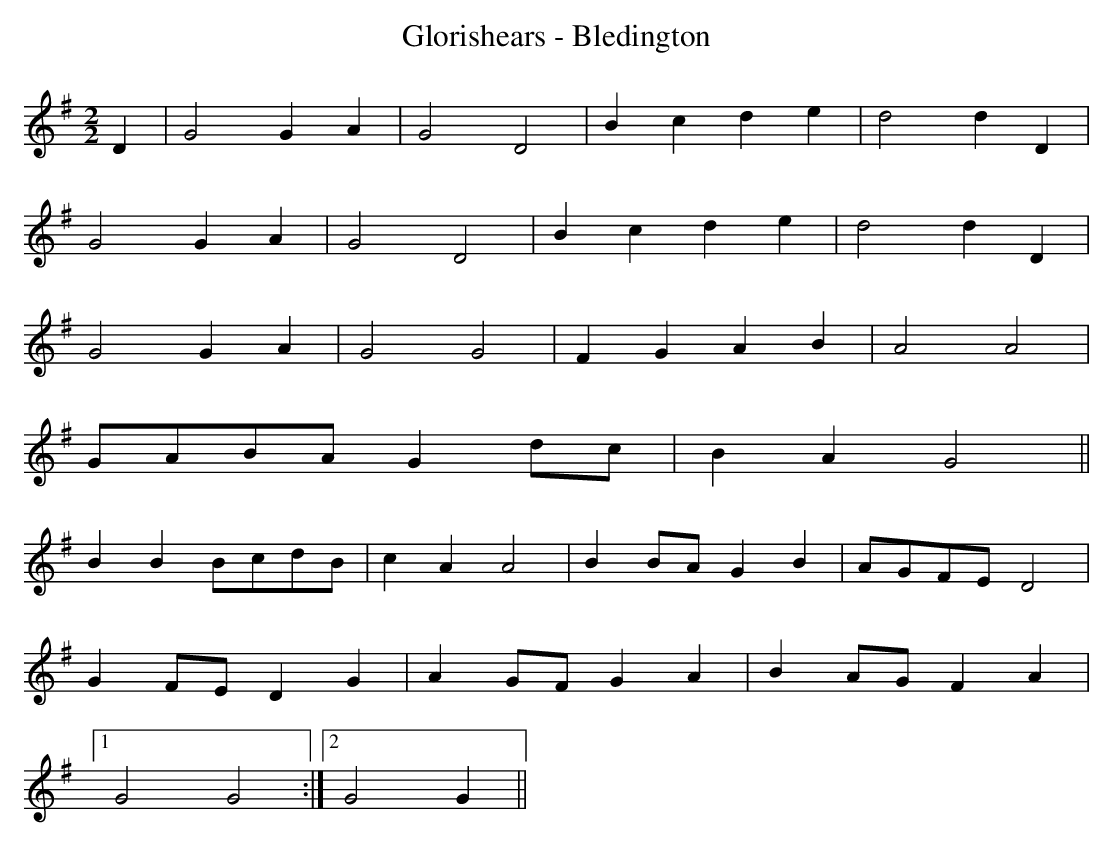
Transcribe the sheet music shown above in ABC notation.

X:1
T:Glorishears - Bledington
M:2/2
L:1/8
K:G
D2|G4 G2 A2|G4 D4|B2 c2 d2 e2|d4 d2 D2|
G4 G2 A2|G4 D4|B2 c2 d2 e2|d4 d2 D2|
G4 G2 A2|G4 G4|F2 G2 A2 B2|A4 A4|
GABA G2 dc|B2 A2 G4||
B2 B2 BcdB|c2 A2 A4|B2 BA G2 B2|AGFE D4|
G2 FE D2 G2|A2 GF G2 A2|B2 AG F2 A2|
[1 G4 G4:|2 G4 G2||
